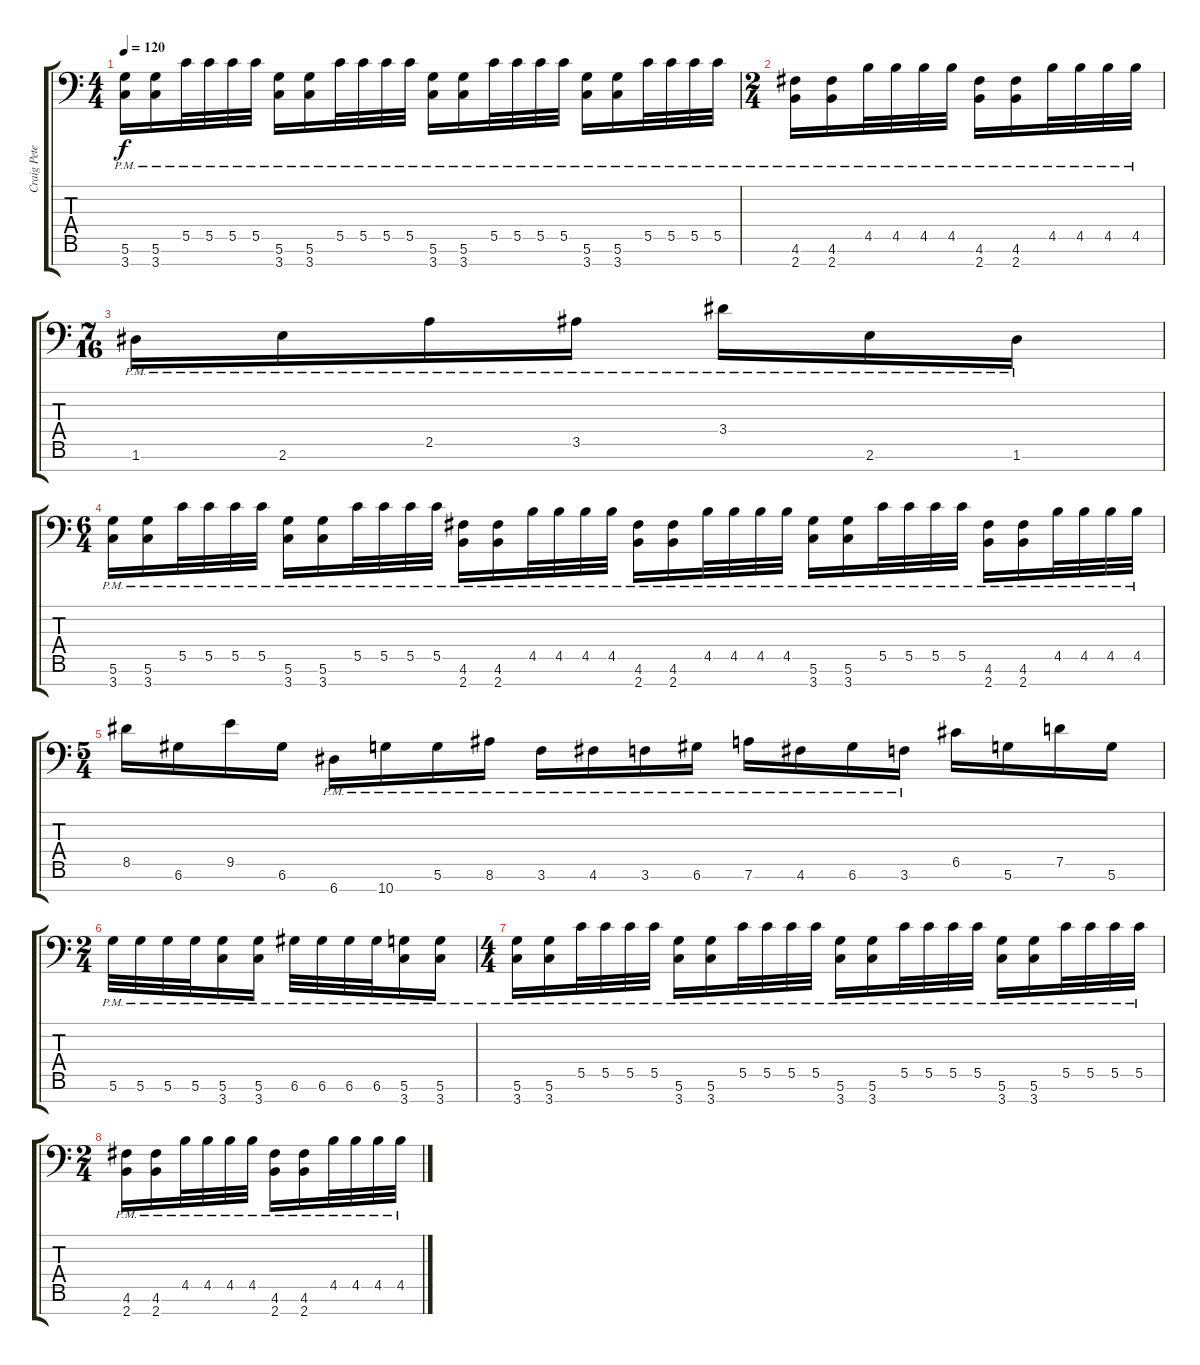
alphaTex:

\track ("Craig Peters" "Craig Pete") {instrument distortionguitar}
\staff {score tabs}
\tuning (D4 A3 F3 C3 G2 D2 A1) {hide}
\ts (4 4)
\tempo 120
\clef f4
\ks c
(5.6{pm} 3.7{pm}).16{dy f} (5.6{pm} 3.7{pm}).16 5.5{pm}.32 5.5{pm}.32 5.5{pm}.32 5.5{pm}.32 (5.6{pm} 3.7{pm}).16 (5.6{pm} 3.7{pm}).16 5.5{pm}.32 5.5{pm}.32 5.5{pm}.32 5.5{pm}.32 (5.6{pm} 3.7{pm}).16 (5.6{pm} 3.7{pm}).16 5.5{pm}.32 5.5{pm}.32 5.5{pm}.32 5.5{pm}.32 (5.6{pm} 3.7{pm}).16 (5.6{pm} 3.7{pm}).16 5.5{pm}.32 5.5{pm}.32 5.5{pm}.32 5.5{pm}.32 |
\ts (2 4)
(4.6{pm} 2.7{pm}).16 (4.6{pm} 2.7{pm}).16 4.5{pm}.32 4.5{pm}.32 4.5{pm}.32 4.5{pm}.32 (4.6{pm} 2.7{pm}).16 (4.6{pm} 2.7{pm}).16 4.5{pm}.32 4.5{pm}.32 4.5{pm}.32 4.5{pm}.32 |
\ts (7 16)
1.6{pm}.16 2.6{pm}.16 2.5{pm}.16 3.5{pm}.16 3.4{pm}.16 2.6{pm}.16 1.6{pm}.16 |
\ts (6 4)
(5.6{pm} 3.7{pm}).16 (5.6{pm} 3.7{pm}).16 5.5{pm}.32 5.5{pm}.32 5.5{pm}.32 5.5{pm}.32 (5.6{pm} 3.7{pm}).16 (5.6{pm} 3.7{pm}).16 5.5{pm}.32 5.5{pm}.32 5.5{pm}.32 5.5{pm}.32 (4.6{pm} 2.7{pm}).16 (4.6{pm} 2.7{pm}).16 4.5{pm}.32 4.5{pm}.32 4.5{pm}.32 4.5{pm}.32 (4.6{pm} 2.7{pm}).16 (4.6{pm} 2.7{pm}).16 4.5{pm}.32 4.5{pm}.32 4.5{pm}.32 4.5{pm}.32 (5.6{pm} 3.7{pm}).16 (5.6{pm} 3.7{pm}).16 5.5{pm}.32 5.5{pm}.32 5.5{pm}.32 5.5{pm}.32 (4.6{pm} 2.7{pm}).16 (4.6{pm} 2.7{pm}).16 4.5{pm}.32 4.5{pm}.32 4.5{pm}.32 4.5{pm}.32 |
\ts (5 4)
8.5.16 6.6.16 9.5.16 6.6.16 6.7{pm}.16 10.7{pm}.16 5.6{pm}.16 8.6{pm}.16 3.6{pm}.16 4.6{pm}.16 3.6{pm}.16 6.6{pm}.16 7.6{pm}.16 4.6{pm}.16 6.6{pm}.16 3.6{pm}.16 6.5.16 5.6.16 7.5.16 5.6.16 |
\ts (2 4)
5.6{pm}.32 5.6{pm}.32 5.6{pm}.32 5.6{pm}.32 (5.6{pm} 3.7{pm}).16 (5.6{pm} 3.7{pm}).16 6.6{pm}.32 6.6{pm}.32 6.6{pm}.32 6.6{pm}.32 (5.6{pm} 3.7{pm}).16 (5.6{pm} 3.7{pm}).16 |
\ts (4 4)
(5.6{pm} 3.7{pm}).16 (5.6{pm} 3.7{pm}).16 5.5{pm}.32 5.5{pm}.32 5.5{pm}.32 5.5{pm}.32 (5.6{pm} 3.7{pm}).16 (5.6{pm} 3.7{pm}).16 5.5{pm}.32 5.5{pm}.32 5.5{pm}.32 5.5{pm}.32 (5.6{pm} 3.7{pm}).16 (5.6{pm} 3.7{pm}).16 5.5{pm}.32 5.5{pm}.32 5.5{pm}.32 5.5{pm}.32 (5.6{pm} 3.7{pm}).16 (5.6{pm} 3.7{pm}).16 5.5{pm}.32 5.5{pm}.32 5.5{pm}.32 5.5{pm}.32 |
\ts (2 4)
(4.6{pm} 2.7{pm}).16 (4.6{pm} 2.7{pm}).16 4.5{pm}.32 4.5{pm}.32 4.5{pm}.32 4.5{pm}.32 (4.6{pm} 2.7{pm}).16 (4.6{pm} 2.7{pm}).16 4.5{pm}.32 4.5{pm}.32 4.5{pm}.32 4.5{pm}.32
